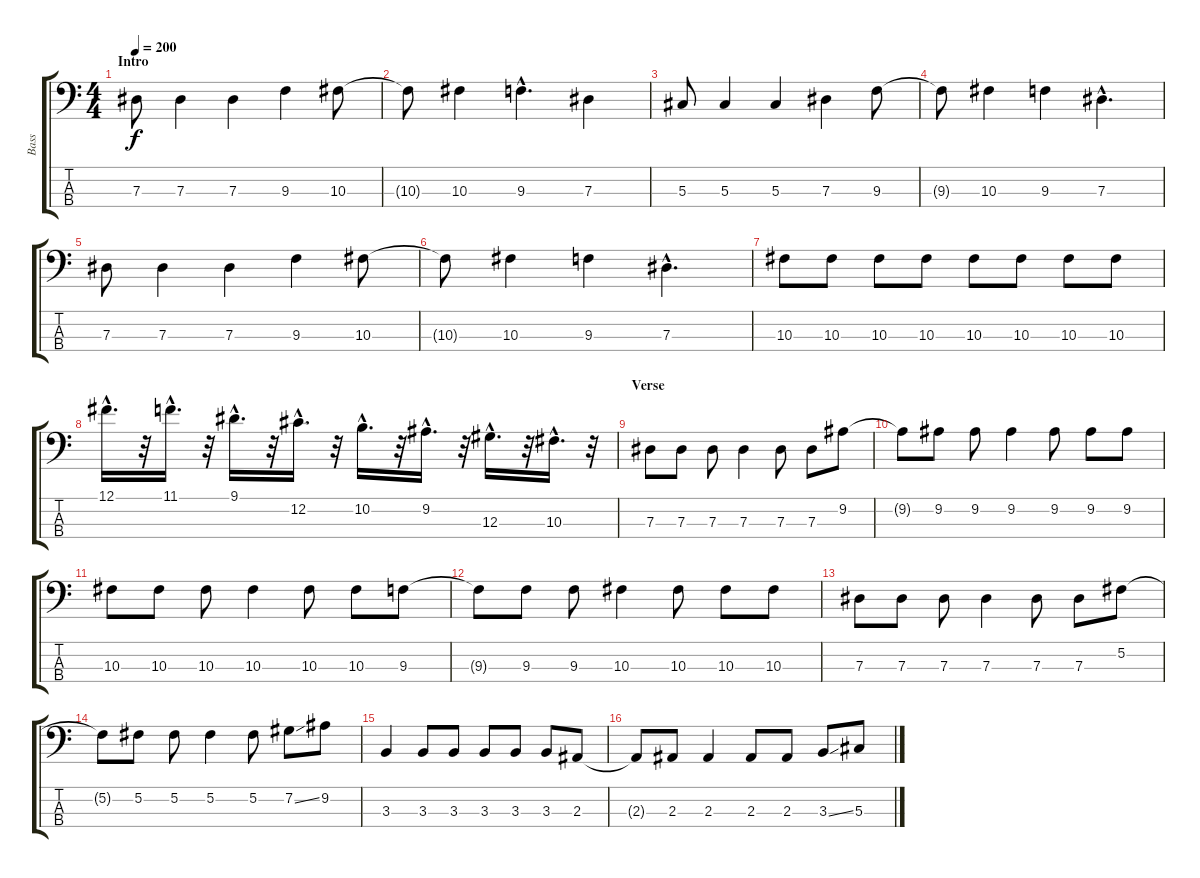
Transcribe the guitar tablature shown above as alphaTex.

\track ("Bass" "Bass") {instrument electricbasspick}
\staff {score tabs}
\tuning (Gb2 Db2 Ab1 Eb1) {hide}
\ts (4 4)
\section ("" "Intro")
\tempo 200
\clef f4
\ks c
7.3.8{dy f instrument electricbasspick} 7.3.4 7.3.4 9.3.4 10.3.8 |
10.3{t}.8 10.3.4 9.3{hac}.4{d} 7.3.4 |
5.3.8 5.3.4 5.3.4 7.3.4 9.3.8 |
9.3{t}.8 10.3.4 9.3.4 7.3{hac}.4{d} |
7.3.8 7.3.4 7.3.4 9.3.4 10.3.8 |
10.3{t}.8 10.3.4 9.3.4 7.3{hac}.4{d} |
10.3.8 10.3.8 10.3.8 10.3.8 10.3.8 10.3.8 10.3.8 10.3.8 |
12.1{hac}.16{d} r.32 11.1{hac}.16{d} r.32 9.1{hac}.16{d} r.32 12.2{hac}.16{d} r.32 10.2{hac}.16{d} r.32 9.2{hac}.16{d} r.32 12.3{hac}.16{d} r.32 10.3{hac}.16{d} r.32 |
\section ("" "Verse")
7.3.8 7.3.8 7.3.8 7.3.4 7.3.8 7.3.8 9.2.8 |
9.2{t}.8 9.2.8 9.2.8 9.2.4 9.2.8 9.2.8 9.2.8 |
10.3.8 10.3.8 10.3.8 10.3.4 10.3.8 10.3.8 9.3.8 |
9.3{t}.8 9.3.8 9.3.8 10.3.4 10.3.8 10.3.8 10.3.8 |
7.3.8 7.3.8 7.3.8 7.3.4 7.3.8 7.3.8 5.2.8 |
5.2{t}.8 5.2.8 5.2.8 5.2.4 5.2.8 7.2{ss}.8 9.2.8 |
3.3.4 3.3.8 3.3.8 3.3.8 3.3.8 3.3.8 2.3.8 |
2.3{t}.8 2.3.8 2.3.4 2.3.8 2.3.8 3.3{ss}.8 5.3.8
